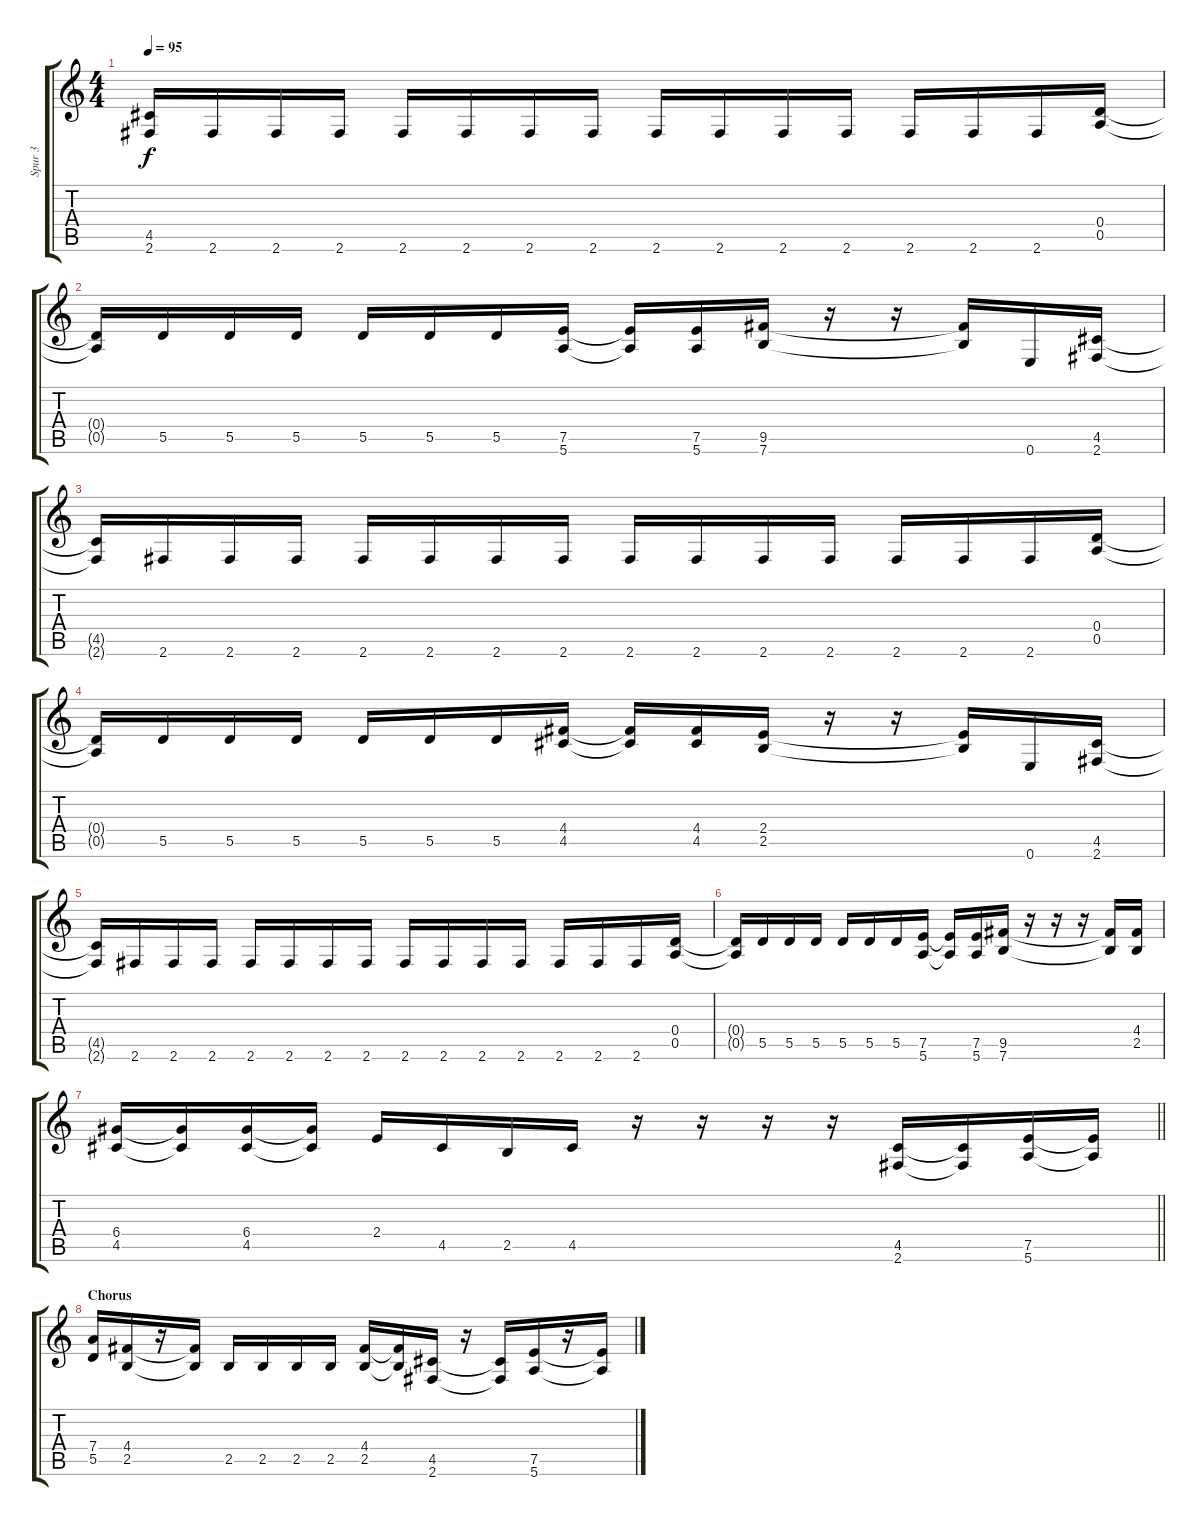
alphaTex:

\track ("Spur 3" "Spur 3") {instrument distortionguitar}
\staff {score tabs}
\tuning (E4 B3 G3 D3 A2 E2) {hide}
\ts (4 4)
\tempo 95
\clef g2
\ks c
(4.5{t} 2.6{t}).16{dy f} 2.6.16 2.6.16 2.6.16 2.6.16 2.6.16 2.6.16 2.6.16 2.6.16 2.6.16 2.6.16 2.6.16 2.6.16 2.6.16 2.6.16 (0.4 0.5).16 |
(0.4{t} 0.5{t}).16 5.5.16 5.5.16 5.5.16 5.5.16 5.5.16 5.5.16 (7.5 5.6).16 (7.5{t} 5.6{t}).16 (7.5 5.6).16 (9.5 7.6).16 r.16 r.16 (9.5{t} 7.6{t}).16 0.6.16 (4.5 2.6).16 |
(4.5{t} 2.6{t}).16 2.6.16 2.6.16 2.6.16 2.6.16 2.6.16 2.6.16 2.6.16 2.6.16 2.6.16 2.6.16 2.6.16 2.6.16 2.6.16 2.6.16 (0.4 0.5).16 |
(0.4{t} 0.5{t}).16 5.5.16 5.5.16 5.5.16 5.5.16 5.5.16 5.5.16 (4.4 4.5).16 (4.4{t} 4.5{t}).16 (4.4 4.5).16 (2.4 2.5).16 r.16 r.16 (2.4{t} 2.5{t}).16 0.6.16 (4.5 2.6).16 |
(4.5{t} 2.6{t}).16 2.6.16 2.6.16 2.6.16 2.6.16 2.6.16 2.6.16 2.6.16 2.6.16 2.6.16 2.6.16 2.6.16 2.6.16 2.6.16 2.6.16 (0.4 0.5).16 |
(0.4{t} 0.5{t}).16 5.5.16 5.5.16 5.5.16 5.5.16 5.5.16 5.5.16 (7.5 5.6).16 (7.5{t} 5.6{t}).16 (7.5 5.6).16 (9.5 7.6).16 r.16 r.16 r.16 (9.5{t} 7.6{t}).16 (4.4 2.5).16 |
\barLineRight lightlight
(6.4 4.5).16 (6.4{t} 4.5{t}).16 (6.4 4.5).16 (6.4{t} 4.5{t}).16 2.4.16 4.5.16 2.5.16 4.5.16 r.16 r.16 r.16 r.16 (4.5 2.6).16 (4.5{t} 2.6{t}).16 (7.5 5.6).16 (7.5{t} 5.6{t}).16 |
\section ("" "Chorus")
(7.4 5.5).16 (4.4 2.5).16 r.16 (4.4{t} 2.5{t}).16 2.5.16 2.5.16 2.5.16 2.5.16 (4.4 2.5).16 (4.4{t} 2.5{t}).16 (4.5 2.6).16 r.16 (4.5{t} 2.6{t}).16 (7.5 5.6).16 r.16 (7.5{t} 5.6{t}).16
